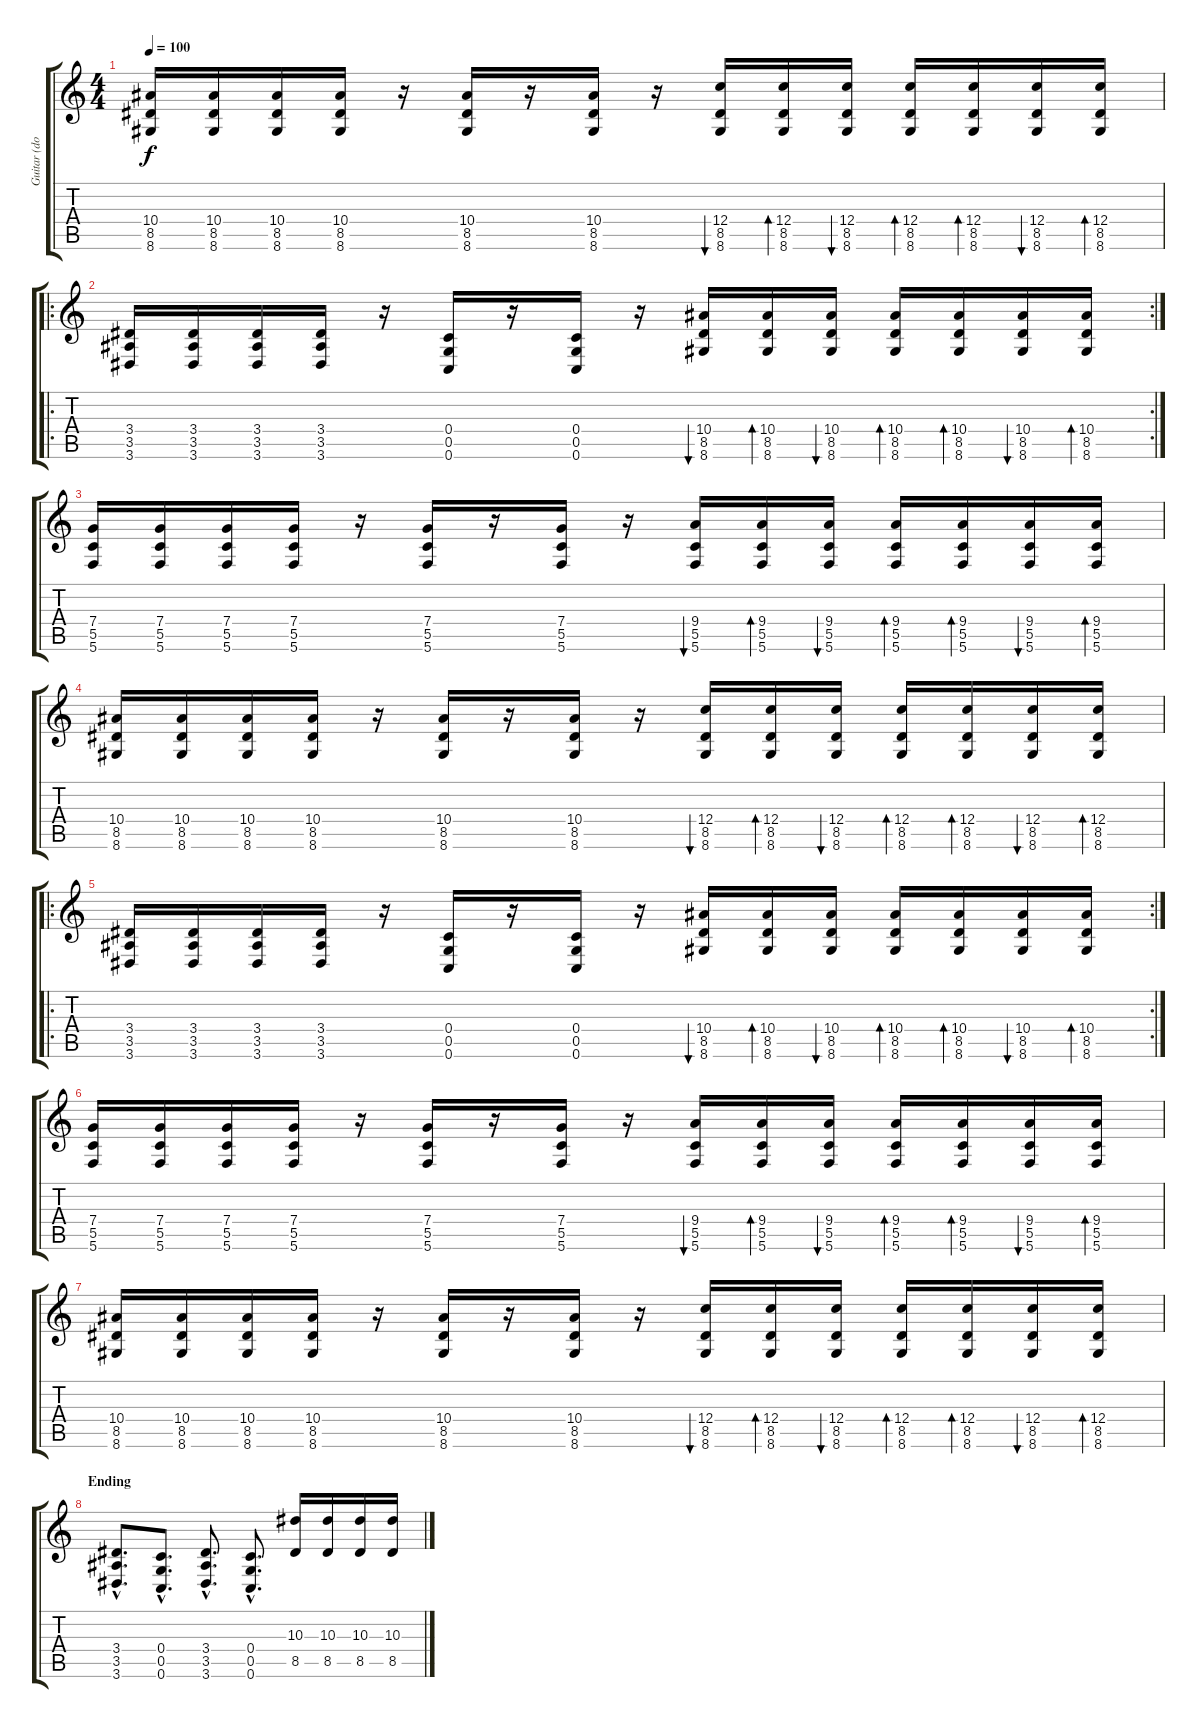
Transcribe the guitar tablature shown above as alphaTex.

\track ("Guitar (doubled)" "Guitar (do") {instrument overdrivenguitar}
\staff {score tabs}
\tuning (D4 A3 F3 C3 G2 C2) {hide}
\ts (4 4)
\tempo 100
\clef g2
\ks c
(10.4 8.5 8.6).16{dy f} (10.4 8.5 8.6).16 (10.4 8.5 8.6).16 (10.4 8.5 8.6).16 r.16 (10.4 8.5 8.6).16 r.16 (10.4 8.5 8.6).16 r.16 (12.4 8.5 8.6).16{bu 480} (12.4 8.5 8.6).16{bd 480} (12.4 8.5 8.6).16{bu 480} (12.4 8.5 8.6).16{bd 480} (12.4 8.5 8.6).16{bd 480} (12.4 8.5 8.6).16{bu 480} (12.4 8.5 8.6).16{bd 480} |
\ro
\rc 2
(3.4 3.5 3.6).16 (3.4 3.5 3.6).16 (3.4 3.5 3.6).16 (3.4 3.5 3.6).16 r.16 (0.4 0.5 0.6).16 r.16 (0.4 0.5 0.6).16 r.16 (10.4 8.5 8.6).16{bu 480} (10.4 8.5 8.6).16{bd 480} (10.4 8.5 8.6).16{bu 480} (10.4 8.5 8.6).16{bd 480} (10.4 8.5 8.6).16{bd 480} (10.4 8.5 8.6).16{bu 480} (10.4 8.5 8.6).16{bd 480} |
(7.4 5.5 5.6).16 (7.4 5.5 5.6).16 (7.4 5.5 5.6).16 (7.4 5.5 5.6).16 r.16 (7.4 5.5 5.6).16 r.16 (7.4 5.5 5.6).16 r.16 (9.4 5.5 5.6).16{bu 480} (9.4 5.5 5.6).16{bd 480} (9.4 5.5 5.6).16{bu 480} (9.4 5.5 5.6).16{bd 480} (9.4 5.5 5.6).16{bd 480} (9.4 5.5 5.6).16{bu 480} (9.4 5.5 5.6).16{bd 480} |
(10.4 8.5 8.6).16 (10.4 8.5 8.6).16 (10.4 8.5 8.6).16 (10.4 8.5 8.6).16 r.16 (10.4 8.5 8.6).16 r.16 (10.4 8.5 8.6).16 r.16 (12.4 8.5 8.6).16{bu 480} (12.4 8.5 8.6).16{bd 480} (12.4 8.5 8.6).16{bu 480} (12.4 8.5 8.6).16{bd 480} (12.4 8.5 8.6).16{bd 480} (12.4 8.5 8.6).16{bu 480} (12.4 8.5 8.6).16{bd 480} |
\ro
\rc 2
(3.4 3.5 3.6).16 (3.4 3.5 3.6).16 (3.4 3.5 3.6).16 (3.4 3.5 3.6).16 r.16 (0.4 0.5 0.6).16 r.16 (0.4 0.5 0.6).16 r.16 (10.4 8.5 8.6).16{bu 480} (10.4 8.5 8.6).16{bd 480} (10.4 8.5 8.6).16{bu 480} (10.4 8.5 8.6).16{bd 480} (10.4 8.5 8.6).16{bd 480} (10.4 8.5 8.6).16{bu 480} (10.4 8.5 8.6).16{bd 480} |
(7.4 5.5 5.6).16 (7.4 5.5 5.6).16 (7.4 5.5 5.6).16 (7.4 5.5 5.6).16 r.16 (7.4 5.5 5.6).16 r.16 (7.4 5.5 5.6).16 r.16 (9.4 5.5 5.6).16{bu 480} (9.4 5.5 5.6).16{bd 480} (9.4 5.5 5.6).16{bu 480} (9.4 5.5 5.6).16{bd 480} (9.4 5.5 5.6).16{bd 480} (9.4 5.5 5.6).16{bu 480} (9.4 5.5 5.6).16{bd 480} |
(10.4 8.5 8.6).16 (10.4 8.5 8.6).16 (10.4 8.5 8.6).16 (10.4 8.5 8.6).16 r.16 (10.4 8.5 8.6).16 r.16 (10.4 8.5 8.6).16 r.16 (12.4 8.5 8.6).16{bu 480} (12.4 8.5 8.6).16{bd 480} (12.4 8.5 8.6).16{bu 480} (12.4 8.5 8.6).16{bd 480} (12.4 8.5 8.6).16{bd 480} (12.4 8.5 8.6).16{bu 480} (12.4 8.5 8.6).16{bd 480} |
\section ("" "Ending")
(3.4{hac} 3.5{hac} 3.6{hac}).8{d} (0.4{hac} 0.5{hac} 0.6{hac}).8{d} (3.4{hac} 3.5{hac} 3.6{hac}).8{d} (0.4{hac} 0.5{hac} 0.6{hac}).8{d} (10.3 8.5).16 (10.3 8.5).16 (10.3 8.5).16 (10.3 8.5).16
